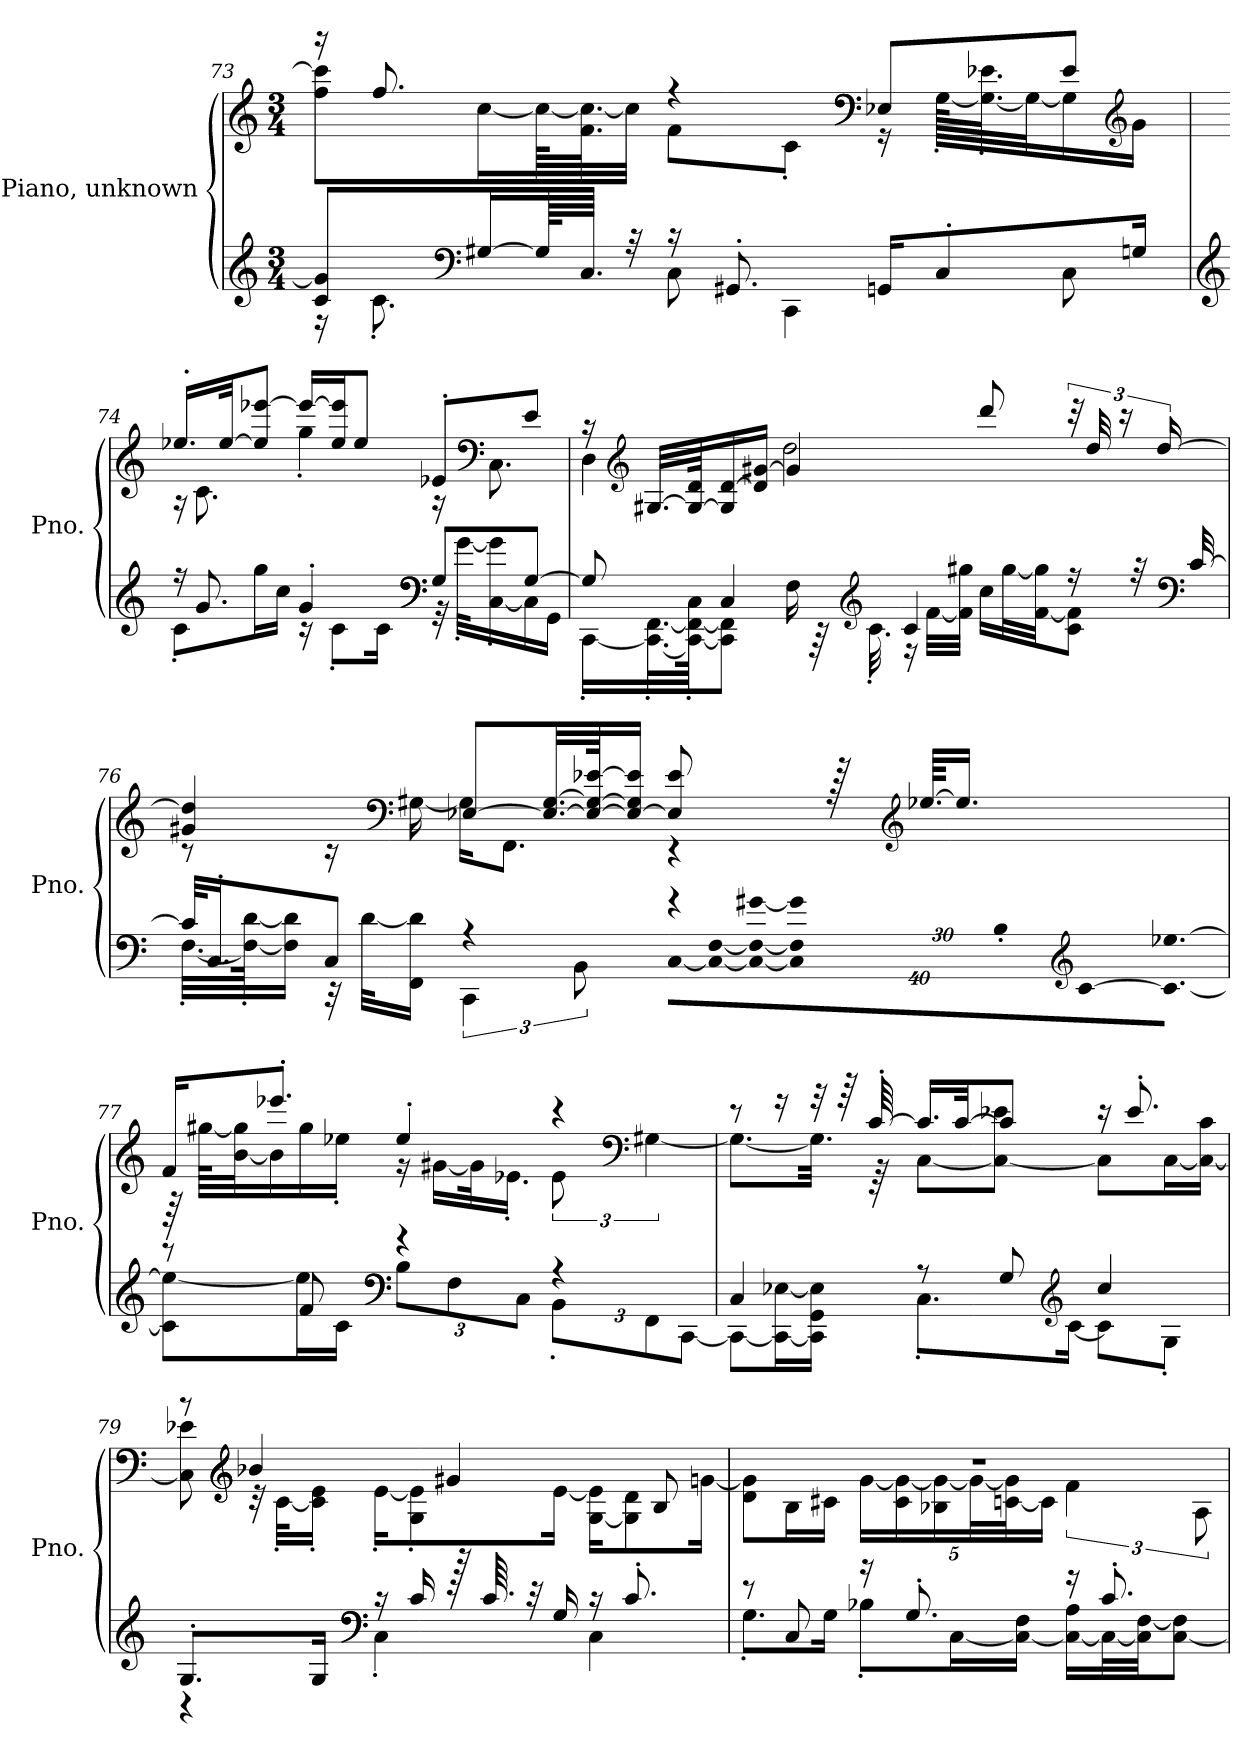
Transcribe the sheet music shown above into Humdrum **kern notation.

**kern	**kern
*part1	*part1
*staff2	*staff1
*I"Piano, unknown	*
*I'Pno.	*
!!LO:PB:g=z
*clefG2	*clefG2
*k[]	*k[]
*M3/4	*M3/4
=73	=73
*^	*^
8c/ 8g#/]L	16r	16r	8ff\ 8ccc\]L
.	8.c'\	8.ff/	.
*clefF4	*	*	*
[16G#X/L	.	.	[16cc\L
128G#/KLL]	.	.	128cc\KLL_
64.C/JJJJ	.	.	64.f\ 64.cc\_J
32r	.	.	32cc\JJJ]
16r	8C\	4r	8f\L
8.GG#X'/	.	.	.
.	4CC\	.	8c'\J
*	*	*clefF4	*
16GGn/KL	.	8E-X/L	16r
8C'/	.	.	[128G'\KLLLL
.	.	.	64.G\_' 64.e-X\'J
.	.	.	32G\J_
.	8C\	8e-/J	16G\]
*	*	*clefG2	*
16Gn/Jk	.	.	16g\JJ
!!LO:LB:g=z	!!
=74	=74	=74	=74
*clefG2	*	*	*
16r	8c'\L	16.ee-X'/LL	16r
8.g/	.	.	8.c\
.	.	[32ee-/JK	.
.	16gg\L	8ee-/] [8eee-X/J	.
.	16cc\JJ	.	.
4g'/	16r	16eee-/LL_	4gg'\
.	8c'\L	16ee-/ 16eee-/]J	.
.	.	8ee-/J	.
.	16c\Jk	.	.
*clefF4	*	*	*
8G/L	32r	8e-X'/L	16r
.	[32g'\KLL	.	.
*	*	*clefF4	*
.	[16C\' 16g\]'	.	8.C\
[8G/J	16C\]	8e-/J	.
.	16GG\JJ	.	.
!!LO:LB:g=z	!!
=75	=75	=75	=75
8G/]	[16CC'\LL	16r	4D\
*	*	*clefG2	*
.	32.CC\_' [32.FF\'L	[32.G#X/LLL	.
.	64CC\_' 64FF\_' 64C\'JJK	64G#/_ 64d/JK	.
4C/	8CC\] 8FF\]J	16G#/] [16d/	.
.	.	16d/] [16g#X/JJ	.
.	16F\	4g#/]	2dd\
.	64r	.	.
*clefG2	*	*	*
.	32.c'\	.	.
4c/	16r	.	.
.	[32f\LLL	.	.
.	32f\] 32gg#X\JJJ	.	.
.	16cc\LL	8ddd/	.
.	[32gg#\L	.	.
.	[32f\ 32gg#\]JJ	.	.
16r	8c\ 8f\]J	48r	.
.	.	48dd/	.
.	.	24r	.
32r	.	.	.
.	.	[24dd/	.
*clefF4	*	*	*
[32c/	.	.	.
!!LO:LB:g=z	!!
=76	=76	=76	=76
32c/KLL]	[32.F'\LLL	4g#X/ 4dd/]	8r
16.C'/J	.	.	.
.	64F\_' [64d\'JK	.	.
.	16F\] 16d\]JJ	.	.
8C/J	32r	.	16r
.	[32d\KLL	.	.
*	*	*clefF4	*
.	16FF\ 16d\]JJ	.	[16G#X\
4r	6CC\	[8E-X/L	16G#\KL]
.	.	.	8.FF\J
.	.	32.E-/_ [32.G#/LL	.
.	12BB\	.	.
.	.	64E-/_ 64G#/_ [64e-X/JK	.
.	.	16E-/_ 16G#/] 16e-/]JJ	.
*	*Xbrackettup	*	*
!	!LO:N:vis=32	!	!
4r	[640%23C\LLL	8E-/] 8e-/	4r
!	!LO:N:vis=64	!	!
.	960%17C\_ [960%17F\L	.	.
!	!LO:N:vis=64	!	!
.	960%17C\_ 960%17F\_ [960%17g#X\JJ	.	.
!	!LO:N:vis=16	!	!
.	1920%137C\] 1920%137F\] 1920%137g#\]	.	.
.	.	128r	.
*	*	*clefG2	*
.	.	[64.ee-X/KKLL	.
!	!LO:N:vis=32	!	!
.	640%23B'\L	.	.
.	.	16.ee-/JJ]	.
*clefG2	*	*	*
!	!LO:N:vis=64	!	!
.	[960%17c\K	.	.
!	!LO:N:vis=32.	!	!
.	1920%103c\_ [1920%103ee-X\JJJ	.	.
!!LO:LB:g=z	!!
=77	=77	=77	=77
8r	8c\] 8ee-\_L	16f/KL	64r
.	.	.	[64gg#X\KLLL
.	.	.	[32b\ 32gg#\]J
.	.	8.eee-X'/J	16b\]
8f/	16ee-\L]	.	16gg#\
.	16c\JJ	.	16ee-X'\JJ
*clefF4	*	*	*
4r	12B\L	4ee-'/	16r
.	.	.	[16g#X\LL
.	12F\	.	.
.	.	.	32g#\K]
.	.	.	16.e-X'\JJ
.	12C\J	.	.
4r	12BB'\L	4r	12e-\
*	*	*clefF4	*
.	12FF\	.	[6G#X\
.	[12CC\J	.	.
=78	=78	=78	=78
4C/	8CC\L_	8r	8.G#\L_
.	16CC\_ [16E-X\L	16r	.
.	16CC\] 16GG\ 16E-\]JJ	32r	32.G#\Jkk]
.	.	64r	.
.	.	[64c'/	64r
8r	8.C'\L	16.c/LL]	[8C\L
.	.	[32c/JK	.
8G/	.	8c/J]	8C\_ 8e-X\J
*clefG2	*	*	*
.	[16c\Jk	.	.
4cc/	8c\L]	16r	8C\L]
.	.	8.e-'/	.
.	8G'\J	.	[16C\L
.	.	.	16C\_ 16c\JJ
!!LO:LB:g=z	!!
=79	=79	=79	=79
8.G'/L	4r	8r	8C\] 8e-X\
*	*	*clefG2	*
.	.	4b-X/	32r
.	.	.	[32c'\KLL
16G/Jk	.	.	16c\]' 16e-\'JJ
*clefF4	*	*	*
16r	4C'\	.	[16e-'\KL
16c/	.	.	8G\' 8e-\]'
128r	.	4g#X/	.
64.c/	.	.	.
32r	.	.	.
16G/	.	.	[16e-\Jk
16r	4C\	.	[16G\ 16e-\]KL
8.c'/	.	.	8G\] 8d\
.	.	8B/	.
.	.	.	[16gn\Jk
=80	=80	=80	=80
8r	8.G'\L	2.r	8d\ 8g\]L
8C/	.	.	16B\L
.	16G\Jk	.	16c#X\JJ
*	*	*	*Xbrackettup
16r	8B-X'\L	.	[20g\LL
.	.	.	20c#\ 20g\_
8.G'/	.	.	.
.	.	.	20B-X\ 20g\_
.	[16C\L	.	.
.	.	.	40g\L_
.	.	.	[40cn\ 40g\]J
.	16C\_ 16F\JJ	.	.
.	.	.	20c\JJ]
*	*	*	*brackettup
16r	16C\_ 16A\LL	.	6f\
8.c'/	32C\L_	.	.
.	32C\] [32F\JJ	.	.
.	[8C\ 8F\]J	.	.
.	.	.	12A\
*v	*v	*	*
*	*v	*v
=	=
*-	*-
